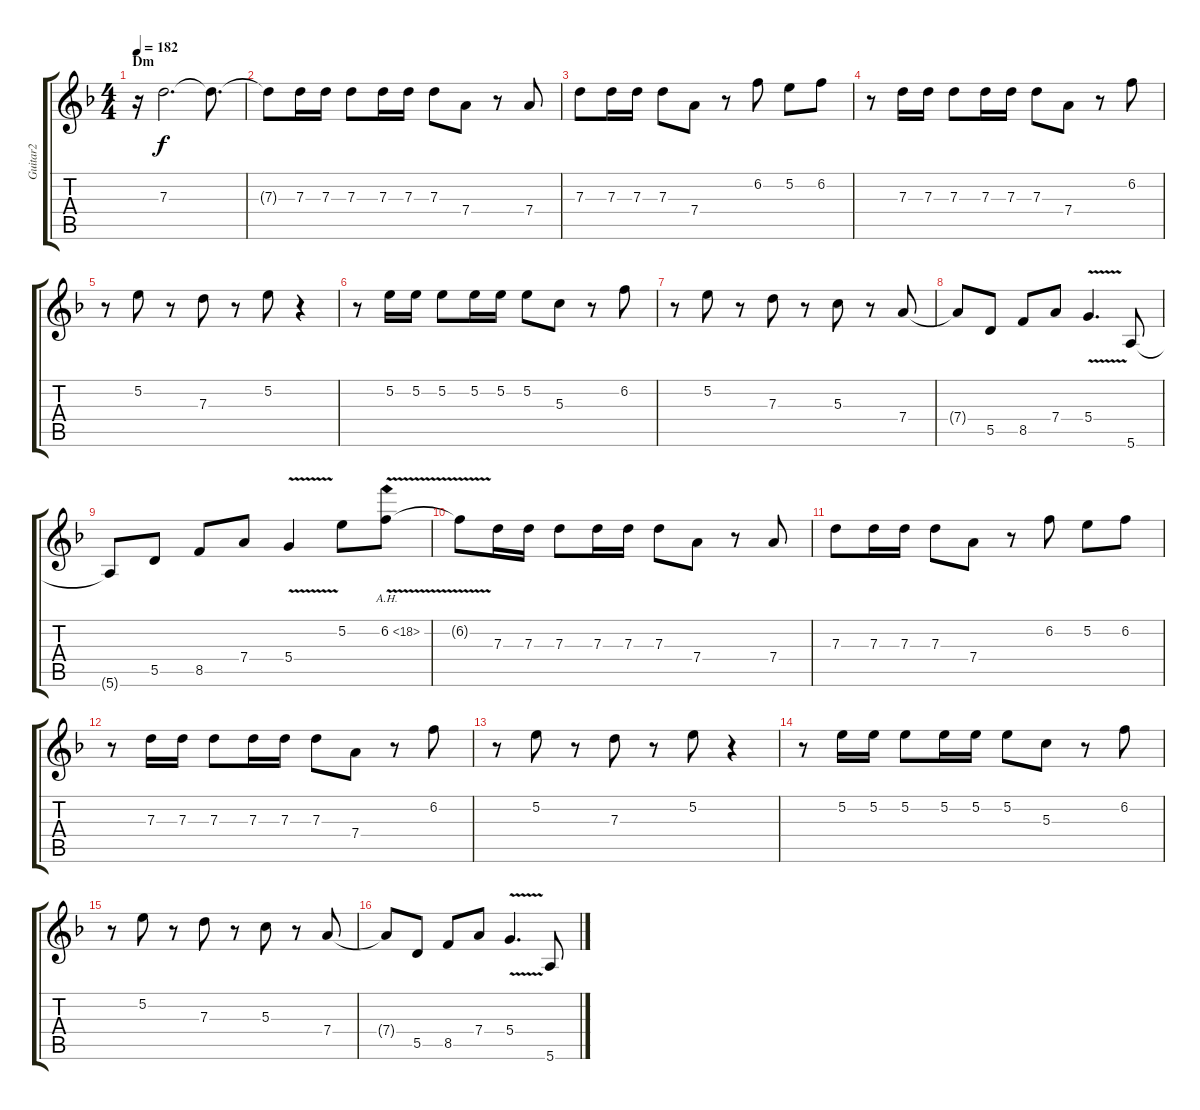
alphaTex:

\track ("Guitar2" "Guitar2") {instrument distortionguitar}
\staff {score tabs}
\tuning (E4 B3 G3 D3 A2 E2) {hide}
\ts (4 4)
\section ("" "Dm")
\tempo 182
\clef g2
\ks dminor
r.16{dy f volume 0 balance 11 instrument distortionguitar} 7.3.2{d volume 14} 7.3{t}.8{d} |
7.3{t}.8 7.3.16 7.3.16 7.3.8 7.3.16 7.3.16 7.3.8 7.4.8 r.8 7.4.8 |
7.3.8 7.3.16 7.3.16 7.3.8 7.4.8 r.8 6.2.8 5.2.8 6.2.8 |
r.8 7.3.16 7.3.16 7.3.8 7.3.16 7.3.16 7.3.8 7.4.8 r.8 6.2.8 |
r.8 5.2.8 r.8 7.3.8 r.8 5.2.8 r.4 |
r.8 5.2.16 5.2.16 5.2.8 5.2.16 5.2.16 5.2.8 5.3.8 r.8 6.2.8 |
r.8 5.2.8 r.8 7.3.8 r.8 5.3.8 r.8 7.4.8 |
7.4{t}.8 5.5.8 8.5.8 7.4.8 5.4{v}.4{d} 5.6.8 |
5.6{t}.8 5.5.8 8.5.8 7.4.8 5.4{v}.4 5.2.8 6.2{ah 12 v}.8 |
6.2{t}.8 7.3.16 7.3.16 7.3.8 7.3.16 7.3.16 7.3.8 7.4.8 r.8 7.4.8 |
7.3.8 7.3.16 7.3.16 7.3.8 7.4.8 r.8 6.2.8 5.2.8 6.2.8 |
r.8 7.3.16 7.3.16 7.3.8 7.3.16 7.3.16 7.3.8 7.4.8 r.8 6.2.8 |
r.8 5.2.8 r.8 7.3.8 r.8 5.2.8 r.4 |
r.8 5.2.16 5.2.16 5.2.8 5.2.16 5.2.16 5.2.8 5.3.8 r.8 6.2.8 |
r.8 5.2.8 r.8 7.3.8 r.8 5.3.8 r.8 7.4.8 |
7.4{t}.8 5.5.8 8.5.8 7.4.8 5.4{v}.4{d} 5.6.8
